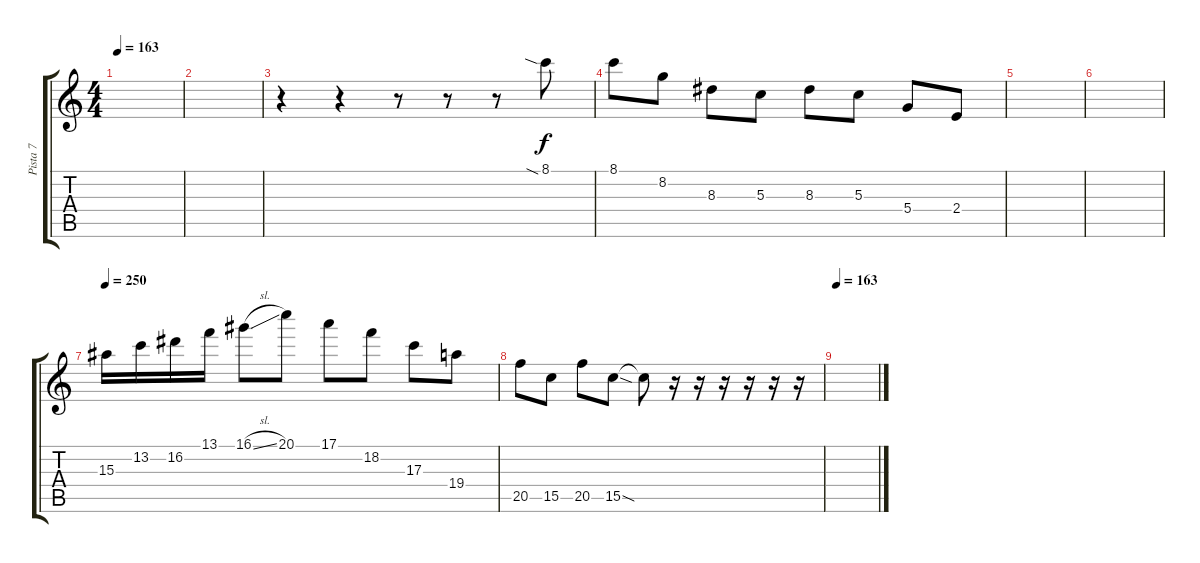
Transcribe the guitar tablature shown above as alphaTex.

\track ("Pista 7" "Pista 7") {instrument distortionguitar}
\staff {score tabs}
\tuning (E4 B3 G3 D3 A2 E2) {hide}
\ts (4 4)
\tempo 163
\clef g2
\ks c
|
|
r.4 r.4 r.8 r.8{instrument distortionguitar} r.8 8.1{sia}.8{volume 13} |
8.1.8 8.2.8 8.3.8 5.3.8 8.3.8 5.3.8 5.4.8 2.4.8 |
|
|
\tempo 250
15.3.16 13.2.16 16.2.16 13.1.16 16.1{sl}.8 20.1.8 17.1.8 18.2.8 17.3.8 19.4.8 |
20.5.8 15.5.8 20.5.8 15.5{sod}.8 15.5{t}.8 r.16 r.16 r.16 r.16 r.16 r.16 |
\tempo 163
